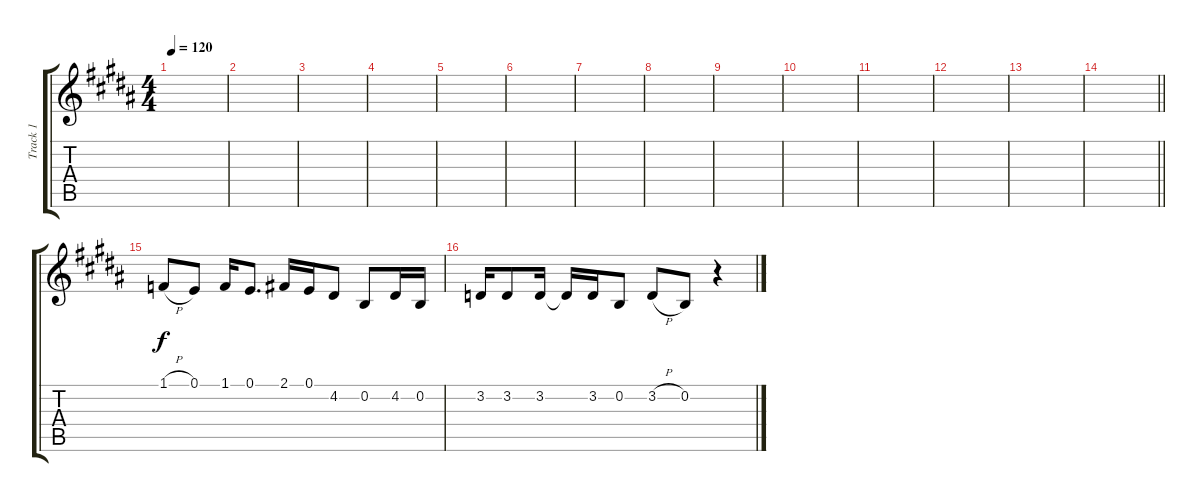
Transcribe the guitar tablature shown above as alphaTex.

\track ("Track 1" "Track 1") {instrument tenorsax}
\staff {score tabs}
\tuning (E4 B3 G3 D3 A2 E2) {hide}
\ts (4 4)
\tempo 120
\clef g2
\ks b
|
|
|
|
|
|
|
|
|
|
|
|
|
\barLineRight lightlight
|
1.1{h}.8 0.1.8 1.1.16 0.1.8{d} 2.1.16 0.1.16 4.2.8 0.2.8 4.2.16 0.2.16 |
3.2.16 3.2.8 3.2.16 3.2{t}.16 3.2.16 0.2.8 3.2{h}.8 0.2.8 r.4
